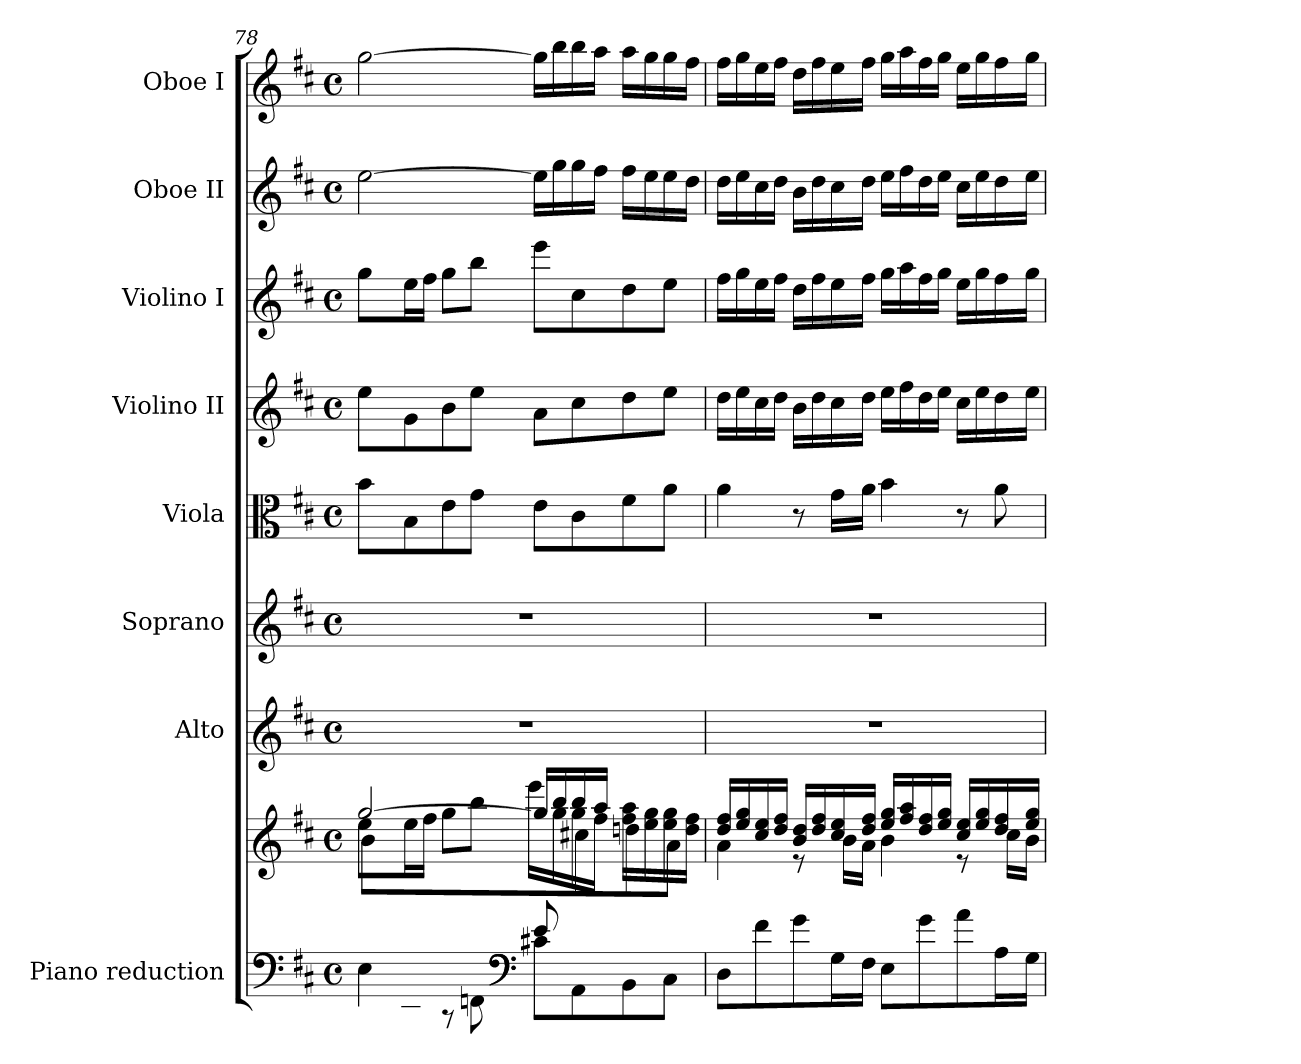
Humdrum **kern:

**kern	**kern	**kern	**kern	**kern	**kern	**kern	**kern	**kern
*part8	*part8	*part7	*part6	*part5	*part4	*part3	*part2	*part1
*staff9	*staff8	*staff7	*staff6	*staff5	*staff4	*staff3	*staff2	*staff1
*I"Piano reduction	*	*I"Alto	*I"Soprano	*I"Viola	*I"Violino II	*I"Violino I	*I"Oboe II	*I"Oboe I
*I'Pno	*	*	*	*I'Vla	*I'Vln	*I'Vln	*I'Ob	*I'Ob
*clefF4	*clefG2	*clefG2	*clefG2	*clefC3	*clefG2	*clefG2	*clefG2	*clefG2
*k[f#c#]	*k[f#c#]	*k[f#c#]	*k[f#c#]	*k[f#c#]	*k[f#c#]	*k[f#c#]	*k[f#c#]	*k[f#c#]
*M4/4	*M4/4	*M4/4	*M4/4	*M4/4	*M4/4	*M4/4	*M4/4	*M4/4
*met(c)	*met(c)	*met(c)	*met(c)	*met(c)	*met(c)	*met(c)	*met(c)	*met(c)
=78	=78	=78	=78	=78	=78	=78	=78	=78
*^	*^	*	*	*	*	*	*	*
*	*	*	*^	*	*	*	*	*	*	*
8ryy	4E\	[2gg/	8ee\L	8b\L	1r	1r	8b\L	8ee\L	8gg\L	[2ee\	[2gg\
*clefG2	*	*	*	*	*	*	*	*	*	*	*
8B/ 8g/	.	.	16ee\L	2ryy	.	.	8B\	8g\	16ee\L	.	.
.	.	.	16ff#\JJ	.	.	.	.	.	16ff#\JJ	.	.
8e/ 8b/	8r	.	8gg\L	.	.	.	8e\	8b\	8gg\L	.	.
8g/ 8ee/J	8dn\	.	8bb\J	.	.	.	8g\J	8ee\J	8bb\J	.	.
*clefF4	*	*	*	*	*	*	*	*	*	*	*
8e/L	8c#X\L	16gg/LL]	16eee\LL	.	.	.	8e\L	8a\L	8eee\L	16ee\LL]	16gg\LL]
.	.	16bb/	16gg\	.	.	.	.	.	.	16gg\	16bb\
4.ryy	8AA\	16bb/	16gg\	8cc#X\	.	.	8c#\	8cc#\	8cc#\	16gg\	16bb\
.	.	16aa/JJ	16ff#\JJ	.	.	.	.	.	.	16ff#\JJ	16aa\JJ
.	8BB\	16ff#\ 16aa\LL	4ryy	8ddn\	.	.	8f#\	8dd\	8dd\	16ff#\LL	16aa\LL
.	.	16ee\ 16gg\	.	.	.	.	.	.	.	16ee\	16gg\
.	8C#\J	16ee\ 16gg\	.	8a\J	.	.	8a\J	8ee\J	8ee\J	16ee\	16gg\
.	.	16dd\ 16ff#\JJ	.	.	.	.	.	.	.	16dd\JJ	16ff#\JJ
*v	*v	*	*	*	*	*	*	*	*	*	*
*	*	*v	*v	*	*	*	*	*	*	*
=79	=79	=79	=79	=79	=79	=79	=79	=79	=79
8D\L	16dd/ 16ff#/LL	4a\	1r	1r	4a\	16dd\LL	16ff#\LL	16dd\LL	16ff#\LL
.	16ee/ 16gg/	.	.	.	.	16ee\	16gg\	16ee\	16gg\
8f#\	16cc#/ 16ee/	.	.	.	.	16cc#\	16ee\	16cc#\	16ee\
.	16dd/ 16ff#/JJ	.	.	.	.	16dd\JJ	16ff#\JJ	16dd\JJ	16ff#\JJ
8g\	16b/ 16dd/LL	8r	.	.	8r	16b\LL	16dd\LL	16b\LL	16dd\LL
.	16dd/ 16ff#/	.	.	.	.	16dd\	16ff#\	16dd\	16ff#\
16G\L	16cc#/ 16ee/	16b\LL	.	.	16g\LL	16cc#\	16ee\	16cc#\	16ee\
16F#\JJ	16dd/ 16ff#/JJ	16a\JJ	.	.	16a\JJ	16dd\JJ	16ff#\JJ	16dd\JJ	16ff#\JJ
8E\L	16ee/ 16gg/LL	4b\	.	.	4b\	16ee\LL	16gg\LL	16ee\LL	16gg\LL
.	16ff#/ 16aa/	.	.	.	.	16ff#\	16aa\	16ff#\	16aa\
8g\	16dd/ 16ff#/	.	.	.	.	16dd\	16ff#\	16dd\	16ff#\
.	16ee/ 16gg/JJ	.	.	.	.	16ee\JJ	16gg\JJ	16ee\JJ	16gg\JJ
8a\	16cc#/ 16ee/LL	8r	.	.	8r	16cc#\LL	16ee\LL	16cc#\LL	16ee\LL
.	16ee/ 16gg/	.	.	.	.	16ee\	16gg\	16ee\	16gg\
16A\L	16dd/ 16ff#/	16cc#\LL	.	.	8a\	16dd\	16ff#\	16dd\	16ff#\
16G\JJ	16ee/ 16gg/JJ	16b\JJ	.	.	.	16ee\JJ	16gg\JJ	16ee\JJ	16gg\JJ
*	*v	*v	*	*	*	*	*	*	*
=	=	=	=	=	=	=	=	=
*-	*-	*-	*-	*-	*-	*-	*-	*-
